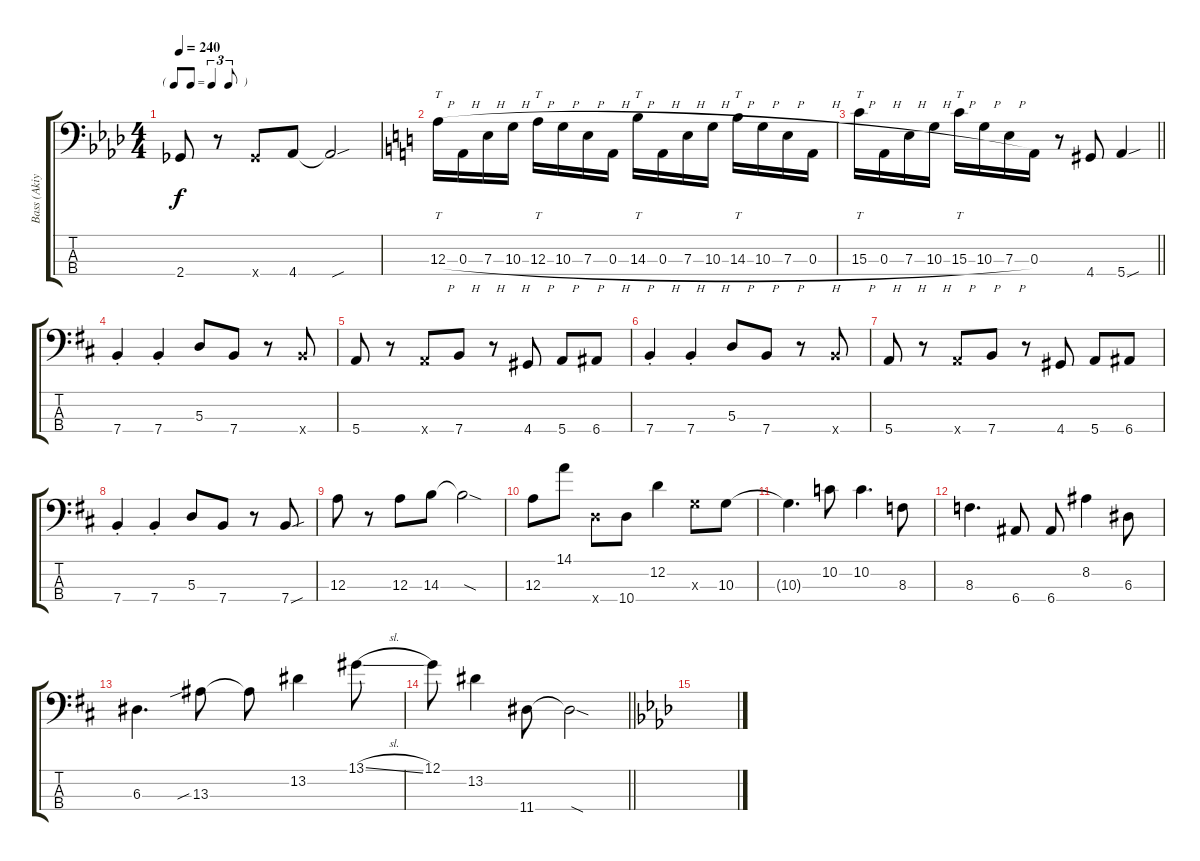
\track ("Bass (Akiyama Mio)" "Bass (Akiy") {instrument electricbassfinger}
\staff {score tabs}
\tuning (G2 D2 A1 E1) {hide}
\ts (4 4)
\tf triplet8th
\tempo 240
\clef f4
\ks ab
2.4.8{dy f} r.8 2.4{x}.8 4.4.8 4.4{sou t}.2 |
\ks c
12.3{h}.16{tt} 0.3{h}.16 7.3{h}.16 10.3{h}.16 12.3{h}.16{tt} 10.3{h}.16 7.3{h}.16 0.3{h}.16 14.3{h}.16{tt} 0.3{h}.16 7.3{h}.16 10.3{h}.16 14.3{h}.16{tt} 10.3{h}.16 7.3{h}.16 0.3{h}.16 |
\barLineRight lightlight
15.3{h}.16{tt} 0.3{h}.16 7.3{h}.16 10.3{h}.16 15.3{h}.16{tt} 10.3{h}.16 7.3{h}.16 0.3.16 r.8 4.4.8 5.4{sou}.4 |
\ks d
7.4{st}.4 7.4{st}.4 5.3.8 7.4.8 r.8 7.4{x}.8 |
5.4.8 r.8 5.4{x}.8 7.4.8 r.8 4.4.8 5.4.8 6.4.8 |
7.4{st}.4 7.4{st}.4 5.3.8 7.4.8 r.8 7.4{x}.8 |
5.4.8 r.8 5.4{x}.8 7.4.8 r.8 4.4.8 5.4.8 6.4.8 |
7.4{st}.4 7.4{st}.4 5.3.8 7.4.8 r.8 7.4{sou}.8 |
12.3.8 r.8 12.3.8 14.3.8 14.3{sod t}.2 |
12.3.8 14.1.8 10.4{x}.8 10.4.8 12.2.4 10.3{x}.8 10.3.8 |
10.3{t}.4{d} 10.2.8 10.2.4{d} 8.3.8 |
8.3.4{d} 6.4.8 6.4.8 8.2.4 6.3.8 |
6.3.4{d} 13.3{sib}.8 13.3{t}.8 13.2.4 13.1{sl}.8 |
\barLineRight lightlight
12.1.8 13.2.4 11.4.8 11.4{sod t}.2 |
\ks ab
